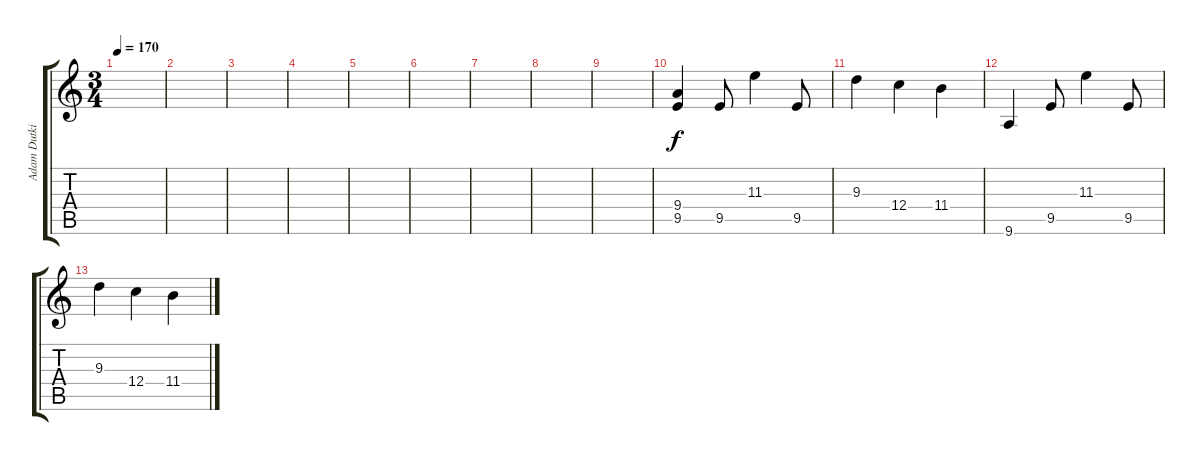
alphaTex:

\track ("Adam Dutkiewicz" "Adam Dutki") {instrument distortionguitar}
\staff {score tabs}
\tuning (D4 A3 F3 C3 G2 C2) {hide}
\ts (3 4)
\tempo 170
\clef g2
\ks c
|
|
|
|
|
|
|
|
|
(9.4 9.5).4 9.5.8 11.3.4 9.5.8 |
9.3.4 12.4.4 11.4.4 |
9.6.4 9.5.8 11.3.4 9.5.8 |
9.3.4 12.4.4 11.4.4
